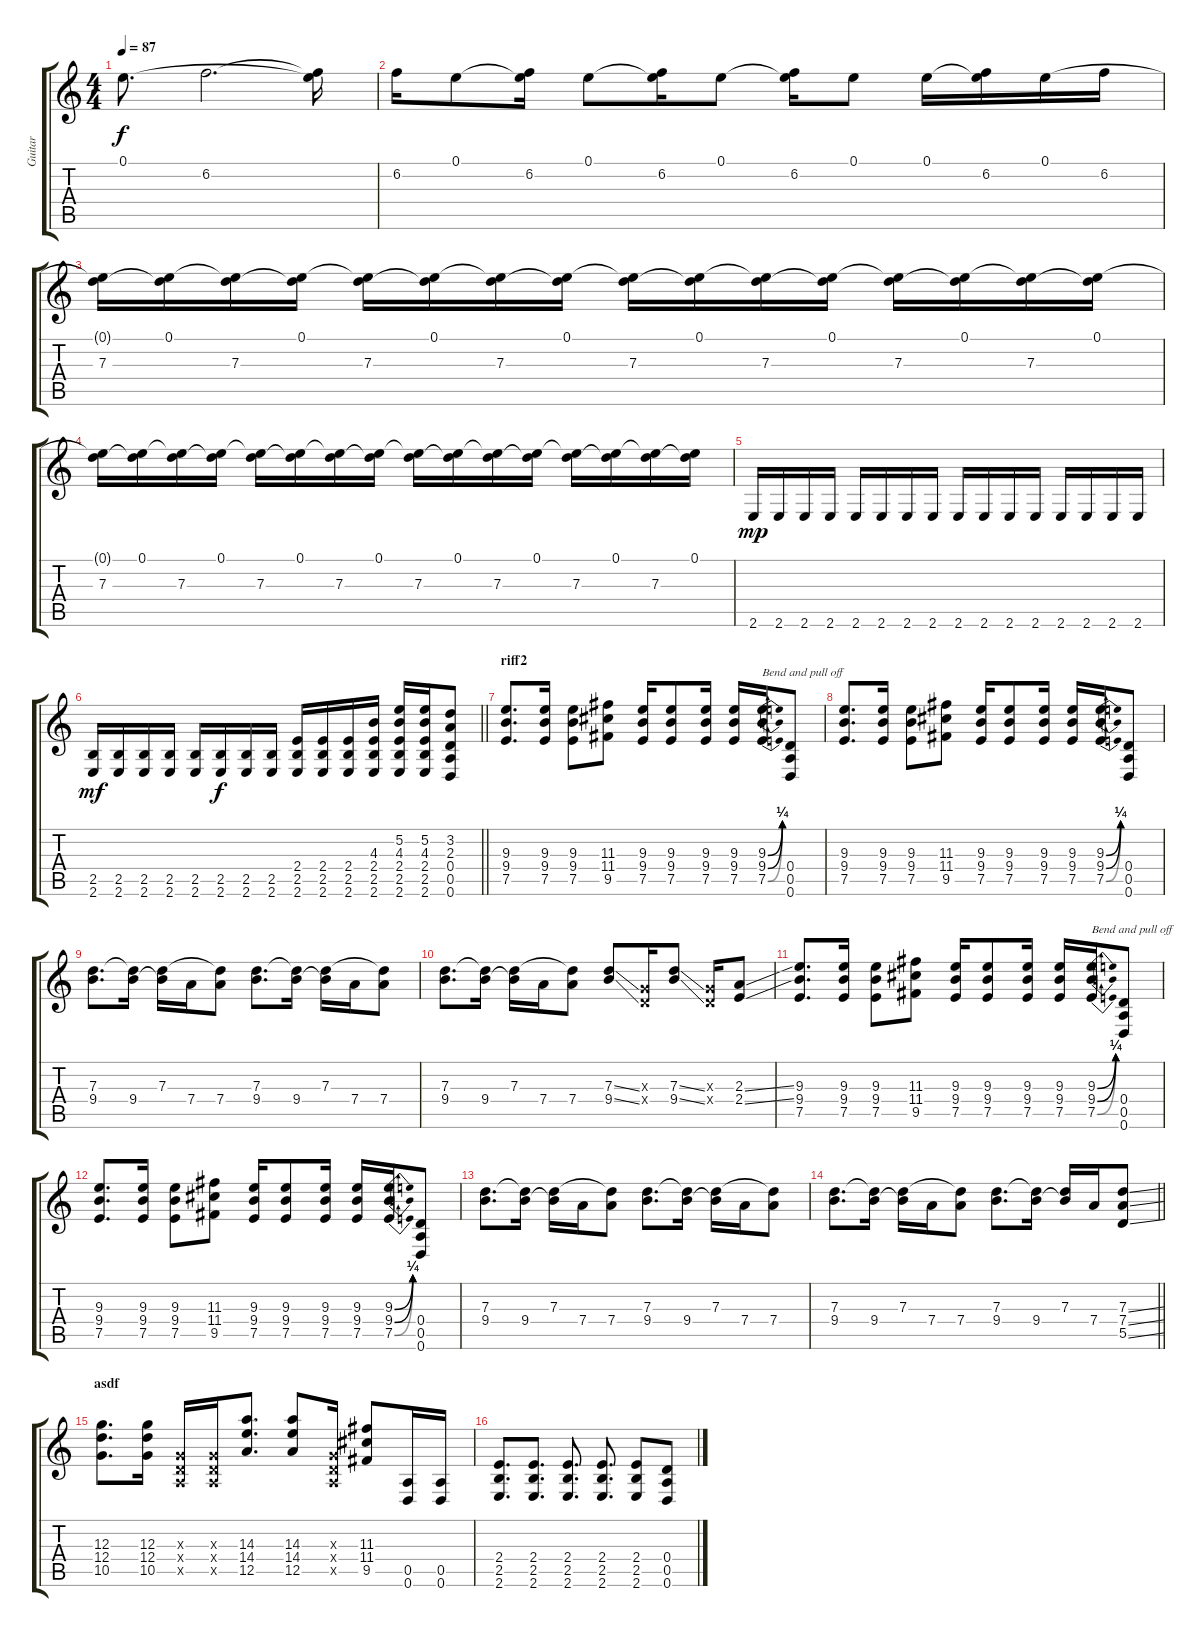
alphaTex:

\track ("Guitar" "Guitar") {instrument overdrivenguitar}
\staff {score tabs}
\tuning (E4 B3 G3 D3 A2 D2) {hide}
\ts (4 4)
\tempo 87
\clef g2
\ks c
0.1.8{d dy f} 6.2.2{d} (0.1{t} 6.2{t}).16 |
6.2.16 0.1.8 (0.1{t} 6.2).16 0.1.8 (0.1{t} 6.2).16 0.1.8 (0.1{t} 6.2).16 0.1.8 0.1.16 (0.1{t} 6.2).16 0.1.16 6.2.16 |
(0.1{t} 7.3).16 (0.1 7.3{t}).16 (0.1{t} 7.3).16 (0.1 7.3{t}).16 (0.1{t} 7.3).16 (0.1 7.3{t}).16 (0.1{t} 7.3).16 (0.1 7.3{t}).16 (0.1{t} 7.3).16 (0.1 7.3{t}).16 (0.1{t} 7.3).16 (0.1 7.3{t}).16 (0.1{t} 7.3).16 (0.1 7.3{t}).16 (0.1{t} 7.3).16 (0.1 7.3{t}).16 |
(0.1{t} 7.3).16 (0.1 7.3{t}).16 (0.1{t} 7.3).16 (0.1 7.3{t}).16 (0.1{t} 7.3).16 (0.1 7.3{t}).16 (0.1{t} 7.3).16 (0.1 7.3{t}).16 (0.1{t} 7.3).16 (0.1 7.3{t}).16 (0.1{t} 7.3).16 (0.1 7.3{t}).16 (0.1{t} 7.3).16 (0.1 7.3{t}).16 (0.1{t} 7.3).16 (0.1 7.3{t}).16 |
2.6.16{dy mp} 2.6.16 2.6.16 2.6.16 2.6.16 2.6.16 2.6.16 2.6.16 2.6.16 2.6.16 2.6.16 2.6.16 2.6.16 2.6.16 2.6.16 2.6.16 |
\barLineRight lightlight
(2.5 2.6).16{dy mf} (2.5 2.6).16 (2.5 2.6).16 (2.5 2.6).16 (2.5 2.6).16 (2.5 2.6).16{dy f} (2.5 2.6).16 (2.5 2.6).16 (2.4 2.5 2.6).16 (2.4 2.5 2.6).16 (2.4 2.5 2.6).16 (4.3 2.4 2.5 2.6).16 (5.2 4.3 2.4 2.5 2.6).16 (5.2 4.3 2.4 2.5 2.6).16 (3.2 2.3 0.4 0.5 0.6).8 |
\section ("" "riff2")
(9.3 9.4 7.5).8{d} (9.3 9.4 7.5).16 (9.3 9.4 7.5).8 (11.3 11.4 9.5).8 (9.3 9.4 7.5).16 (9.3 9.4 7.5).8 (9.3 9.4 7.5).16 (9.3 9.4 7.5).16 (9.3{be (bend 0 0 60 1)} 9.4{be (bend 0 0 60 1)} 7.5{be (bend 0 0 60 1)}).16{txt "Bend and pull off"} (0.4 0.5 0.6).8 |
(9.3 9.4 7.5).8{d} (9.3 9.4 7.5).16 (9.3 9.4 7.5).8 (11.3 11.4 9.5).8 (9.3 9.4 7.5).16 (9.3 9.4 7.5).8 (9.3 9.4 7.5).16 (9.3 9.4 7.5).16 (9.3{be (bend 0 0 60 1)} 9.4{be (bend 0 0 60 1)} 7.5{be (bend 0 0 60 1)}).16 (0.4 0.5 0.6).8 |
(7.3 9.4).8{d} (7.3{t} 9.4).16 (7.3 9.4{t}).16 7.4.16 (7.3{t} 7.4).8 (7.3 9.4).8{d} (7.3{t} 9.4).16 (7.3 9.4{t}).16 7.4.16 (7.3{t} 7.4).8 |
(7.3 9.4).8{d} (7.3{t} 9.4).16 (7.3 9.4{t}).16 7.4.16 (7.3{t} 7.4).8 (7.3{ss} 9.4{ss}).8 (0.3{x} 0.4{x}).16 (7.3{ss} 9.4{ss}).8 (0.3{x} 0.4{x}).16 (2.3{ss} 2.4{ss}).8 |
(9.3 9.4 7.5).8{d} (9.3 9.4 7.5).16 (9.3 9.4 7.5).8 (11.3 11.4 9.5).8 (9.3 9.4 7.5).16 (9.3 9.4 7.5).8 (9.3 9.4 7.5).16 (9.3 9.4 7.5).16 (9.3{be (bend 0 0 60 1)} 9.4{be (bend 0 0 60 1)} 7.5{be (bend 0 0 60 1)}).16{txt "Bend and pull off"} (0.4 0.5 0.6).8 |
(9.3 9.4 7.5).8{d} (9.3 9.4 7.5).16 (9.3 9.4 7.5).8 (11.3 11.4 9.5).8 (9.3 9.4 7.5).16 (9.3 9.4 7.5).8 (9.3 9.4 7.5).16 (9.3 9.4 7.5).16 (9.3{be (bend 0 0 60 1)} 9.4{be (bend 0 0 60 1)} 7.5{be (bend 0 0 60 1)}).16 (0.4 0.5 0.6).8 |
(7.3 9.4).8{d} (7.3{t} 9.4).16 (7.3 9.4{t}).16 7.4.16 (7.3{t} 7.4).8 (7.3 9.4).8{d} (7.3{t} 9.4).16 (7.3 9.4{t}).16 7.4.16 (7.3{t} 7.4).8 |
\barLineRight lightlight
(7.3 9.4).8{d} (7.3{t} 9.4).16 (7.3 9.4{t}).16 7.4.16 (7.3{t} 7.4).8 (7.3 9.4).8{d} (7.3{t} 9.4).16 (7.3 9.4{t}).16 7.4.16 (7.3{ss} 7.4{ss} 5.5{ss}).8 |
\section ("" "asdf")
(12.3 12.4 10.5).8{d} (12.3 12.4 10.5).16 (0.3{x} 0.4{x} 0.5{x}).16 (0.3{x} 0.4{x} 0.5{x}).16 (14.3 14.4 12.5).8{d} (14.3 14.4 12.5).8 (0.3{x} 0.4{x} 0.5{x}).16 (11.3 11.4 9.5).8 (0.5 0.6).16 (0.5 0.6).16 |
(2.4 2.5 2.6).8{d} (2.4 2.5 2.6).8{d} (2.4 2.5 2.6).8{d} (2.4 2.5 2.6).8{d} (2.4 2.5 2.6).8 (0.4{ss} 0.5{ss} 0.6).8
